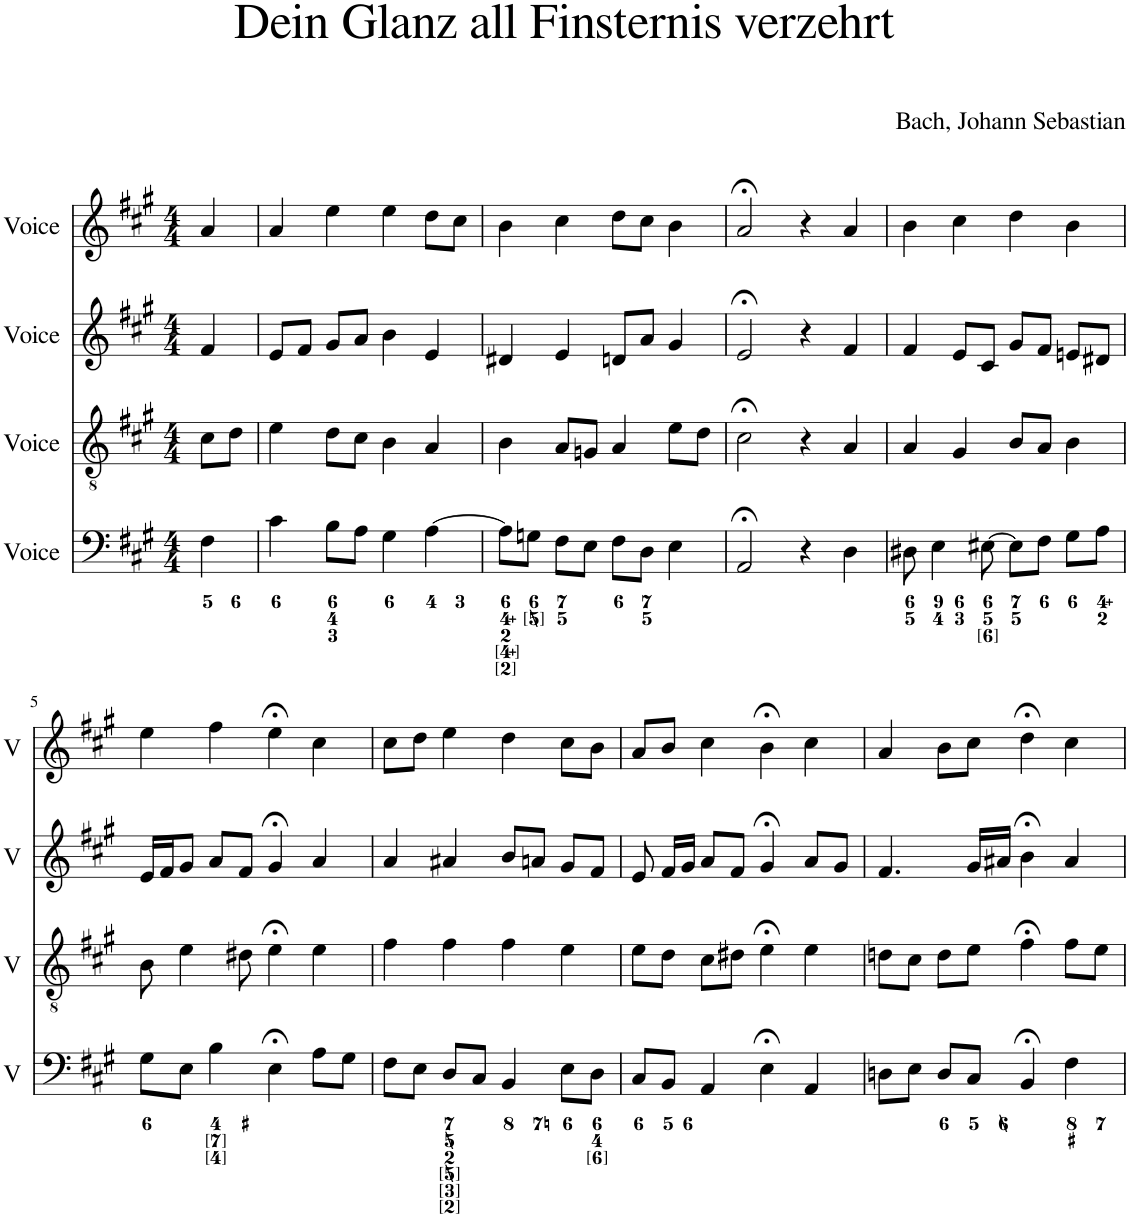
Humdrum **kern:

**kern	**kern	**kern	**kern
*part4	*part3	*part2	*part1
*staff4	*staff3	*staff2	*staff1
*I"Voice	*I"Voice	*I"Voice	*I"Voice
*I'V	*I'V	*I'V	*I'V
*clefF4	*clefGv2	*clefG2	*clefG2
*k[f#c#g#]	*k[f#c#g#]	*k[f#c#g#]	*k[f#c#g#]
*M4/4	*M4/4	*M4/4	*M4/4
=	=	=	=
4F#\	8c#\L	4f#/	4a/
.	8d\J	.	.
=1	=1	=1	=1
4c#\	4e\	8e/L	4a/
.	.	8f#/J	.
8B\L	8d\L	8g#/L	4ee\
8A\J	8c#\J	8a/J	.
4G#\	4B\	4b\	4ee\
[4A\	4A/	4e/	8dd\L
.	.	.	8cc#\J
=2	=2	=2	=2
8A\L]	4B\	4d#X/	4b\
8Gn\J	.	.	.
8F#\L	8A/L	4e/	4cc#\
8E\J	8Gn/J	.	.
8F#\L	4A/	8dn/L	8dd\L
8D\J	.	8a/J	8cc#\J
4E\	8e\L	4g#/	4b\
.	8d\J	.	.
=3	=3	=3	=3
2AA;</	2c#;<\	2e;</	2a;</
4r	4r	4r	4r
4D\	4A/	4f#/	4a/
=4	=4	=4	=4
8D#X\	4A/	4f#/	4b\
4E\	.	.	.
.	4G#/	8e/L	4cc#\
[8E#X\	.	8c#/J	.
8E#\L]	8B/L	8g#/L	4dd\
8F#\J	8A/J	8f#/J	.
8G#\L	4B\	8en/L	4b\
8A\J	.	8d#X/J	.
!!LO:LB:g=z
=5	=5	=5	=5
8G#\L	8B\	16e/LL	4ee\
.	.	16f#/J	.
8E\J	4e\	8g#/J	.
4B\	.	8a/L	4ff#\
.	8d#X\	8f#/J	.
4E;<\	4e;<\	4g#;</	4ee;<\
8A\L	4e\	4a/	4cc#\
8G#\J	.	.	.
=6	=6	=6	=6
8F#\L	4f#\	4a/	8cc#\L
8E\J	.	.	8dd\J
8D/L	4f#\	4a#X/	4ee\
8C#/J	.	.	.
4BB/	4f#\	8b/L	4dd\
.	.	8an/J	.
8E\L	4e\	8g#/L	8cc#\L
8D\J	.	8f#/J	8b\J
=7	=7	=7	=7
8C#/L	8e\L	8e/	8a/L
8BB/J	8d\J	16f#/LL	8b/J
.	.	16g#/JJ	.
4AA/	8c#\L	8a/L	4cc#\
.	8d#X\J	8f#/J	.
4E;<\	4e;<\	4g#;</	4b;<\
4AA/	4e\	8a/L	4cc#\
.	.	8g#/J	.
=8	=8	=8	=8
8Dn\L	8dn\L	4.f#/	4a/
8E\J	8c#\J	.	.
8D/L	8d\L	.	8b\L
8C#/J	8e\J	16g#/LL	8cc#\J
.	.	16a#X/JJ	.
4BB;</	4f#;<\	4b;<\	4dd;<\
4F#\	8f#\L	4a#/	4cc#\
.	8e\J	.	.
=	=	=	=
*-	*-	*-	*-
